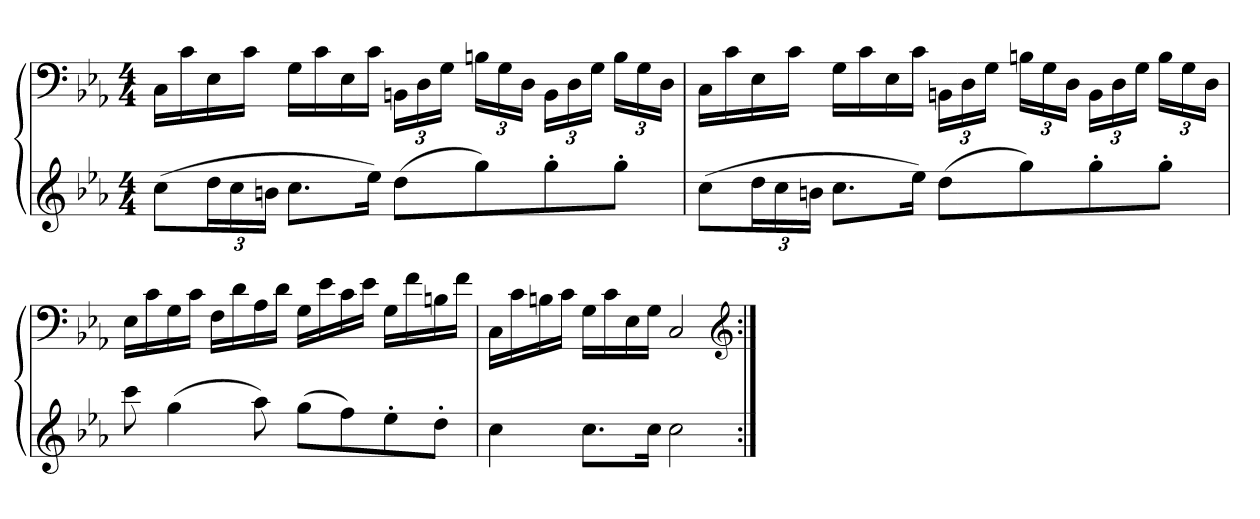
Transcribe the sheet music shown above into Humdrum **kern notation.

**kern	**kern
*part1	*part1
*staff2	*staff1
*clefG2	*clefF4
*k[b-e-a-]	*k[b-e-a-]
*c:	*c:
*M4/4	*M4/4
=	=
(8ccL	16CLL
.	16c
24ddL	16E-
24cc	.
.	16cJJ
24bnJJ	.
8.ccL	16GLL
.	16c
.	16E-
16ee-Jk)	16cJJ
(8ddL	24BBnLL
.	24D
.	24GJJ
8gg)	24BnLL
.	24G
.	24DJJ
8gg'	24BBLL
.	24D
.	24GJJ
8gg'J	24BLL
.	24G
.	24DJJ
=	=
(8ccL	16CLL
.	16c
24ddL	16E-
24cc	.
.	16cJJ
24bnJJ	.
8.ccL	16GLL
.	16c
.	16E-
16ee-Jk)	16cJJ
(8ddL	24BBnLL
.	24D
.	24GJJ
8gg)	24BnLL
.	24G
.	24DJJ
8gg'	24BBLL
.	24D
.	24GJJ
8gg'J	24BLL
.	24G
.	24DJJ
=	=
8ccc	16E-LL
.	16c
(4gg	16G
.	16cJJ
.	16FLL
.	16d
8aa-)	16A-
.	16dJJ
(8ggL	16GLL
.	16e-
8ff)	16c
.	16e-JJ
8ee-'	16GLL
.	16f
8dd'J	16Bn
.	16fJJ
=	=
4cc	16CLL
.	16c
.	16Bn
.	16cJJ
8.ccL	16GLL
.	16c
.	16E-
16ccJk	16GJJ
2cc	2C
*	*clefG2
=:|!	=:|!
*-	*-
